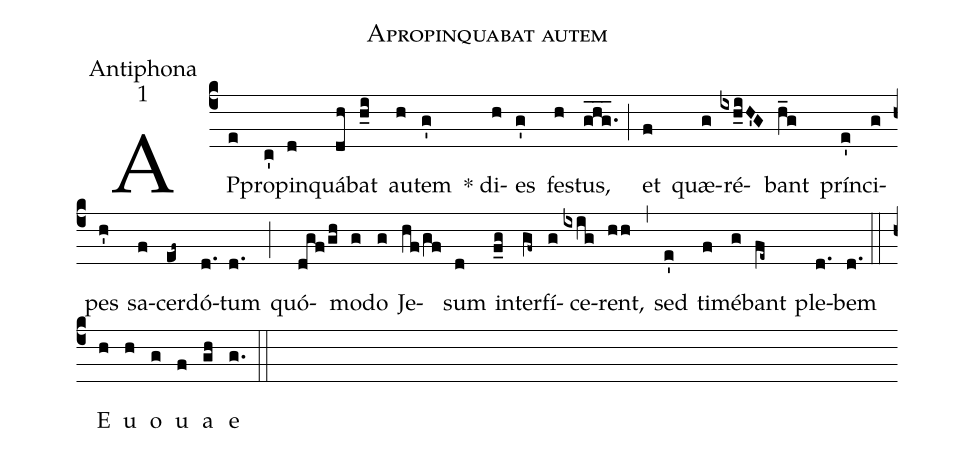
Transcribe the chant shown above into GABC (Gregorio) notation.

name:Apropinquabat autem;
office-part:Antiphona;
mode:1;
%%
(c4) AP(e)pro(c')pin(d)quá(dh)bat(h_i) au(h)tem(g') * di(h)es(g') fes(h)tus,(g_h_g_.) (;) et(f) quæ(g)ré(ixh_iH'G)bant(h_g) prín(e')ci(g)pes(h') sa(f)cer(ef~)dó(d.)tum(d.) (;) quó(dgf/gh)mo(g)do(g) Je(hf/gf)sum(d) in(f_g)ter(gf~)fí(g)ce(ixig)rent,(hh) (,) sed(e') ti(f)mé(g)bant(fe~) ple(d.)bem(d.) (::) E(h) u(h) o(g) u(f) a(gh) e(g.) (::)
